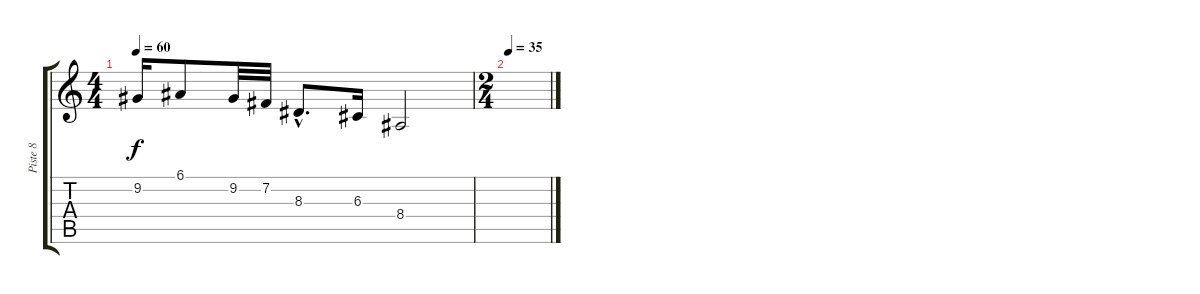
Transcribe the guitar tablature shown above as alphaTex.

\track ("Piste 8" "Piste 8") {instrument stringensemble1}
\staff {score tabs}
\tuning (E4 B3 G3 D3 A2 E2) {hide}
\ts (4 4)
\tempo 60
\clef g2
\ks c
9.2.16{dy f} 6.1.8 9.2.32 7.2.32 8.3{hac}.8{d} 6.3.16 8.4.2{volume 0} |
\ts (2 4)
\tempo 35
